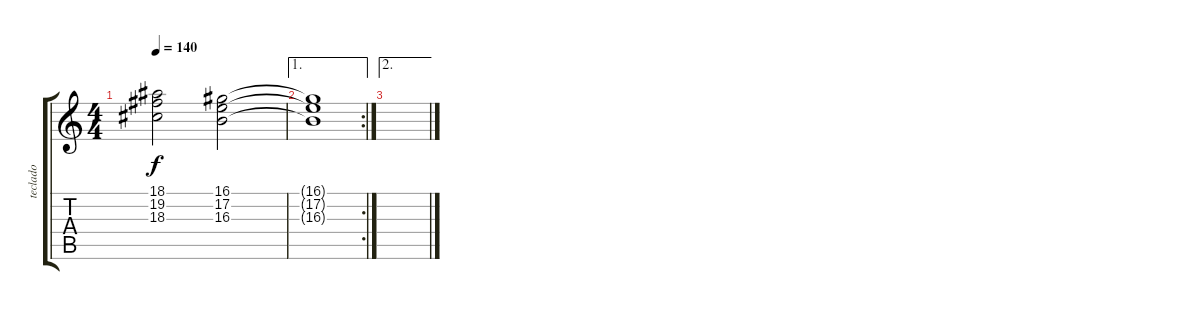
\track ("teclado" "teclado") {instrument lead2sawtooth}
\staff {score tabs}
\tuning (E4 B3 G3 D3 A2 E2) {hide}
\ts (4 4)
\tempo 140
\clef g2
\ks c
(18.1 19.2 18.3).2{dy f} (16.1 17.2 16.3).2 |
\ae 1
\rc 2
(16.1{t} 17.2{t} 16.3{t}).1 |
\ae 2
